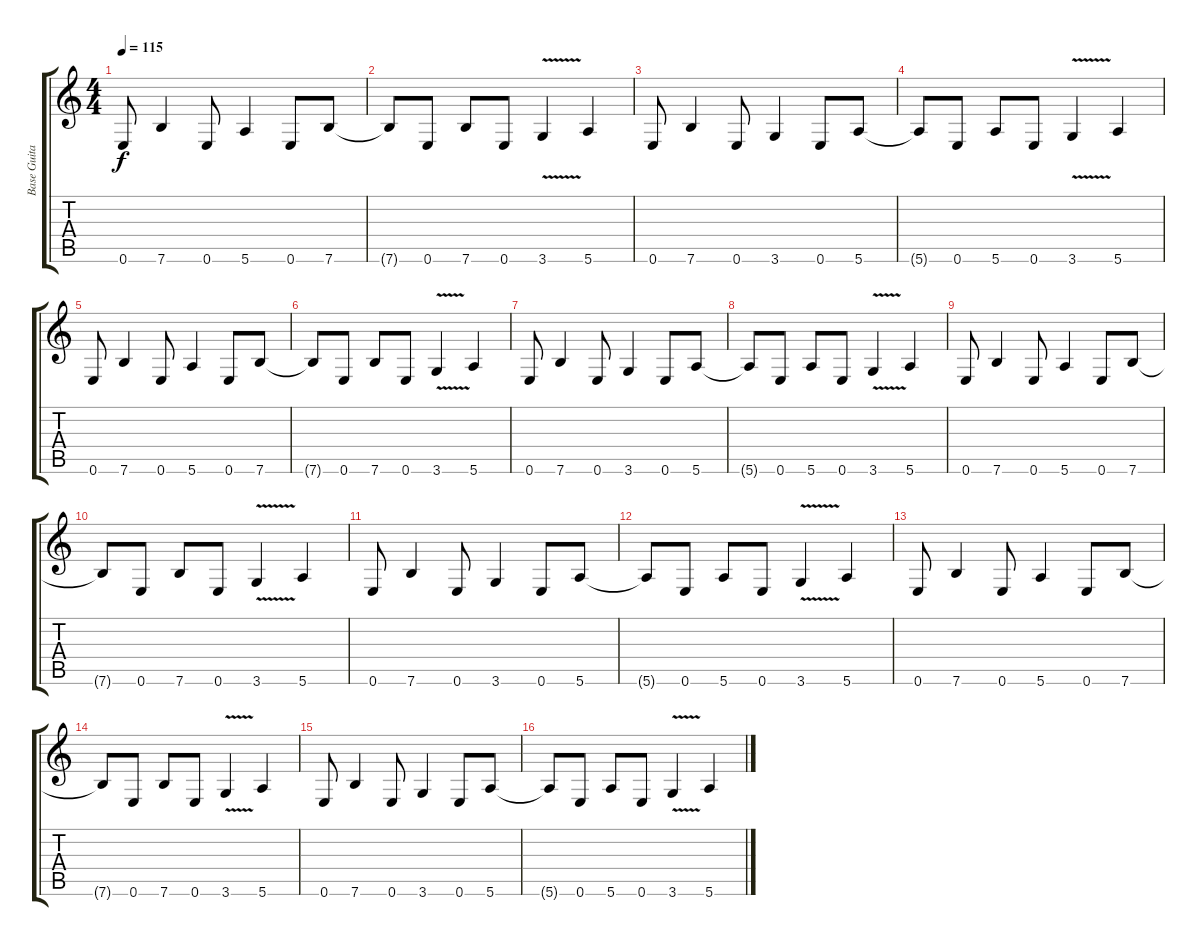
\track ("Base Guitar" "Base Guita") {instrument distortionguitar}
\staff {score tabs}
\tuning (E4 B3 G3 D3 A2 E2) {hide}
\ts (4 4)
\tempo 115
\clef g2
\ks c
0.6.8{dy f} 7.6.4 0.6.8 5.6.4 0.6.8 7.6.8 |
7.6{t}.8 0.6.8 7.6.8 0.6.8 3.6{v}.4 5.6.4 |
0.6.8 7.6.4 0.6.8 3.6.4 0.6.8 5.6.8 |
5.6{t}.8 0.6.8 5.6.8 0.6.8 3.6{v}.4 5.6.4 |
0.6.8 7.6.4 0.6.8 5.6.4 0.6.8 7.6.8 |
7.6{t}.8 0.6.8 7.6.8 0.6.8 3.6{v}.4 5.6.4 |
0.6.8 7.6.4 0.6.8 3.6.4 0.6.8 5.6.8 |
5.6{t}.8 0.6.8 5.6.8 0.6.8 3.6{v}.4 5.6.4 |
0.6.8 7.6.4 0.6.8 5.6.4 0.6.8 7.6.8 |
7.6{t}.8 0.6.8 7.6.8 0.6.8 3.6{v}.4 5.6.4 |
0.6.8 7.6.4 0.6.8 3.6.4 0.6.8 5.6.8 |
5.6{t}.8 0.6.8 5.6.8 0.6.8 3.6{v}.4 5.6.4 |
0.6.8 7.6.4 0.6.8 5.6.4 0.6.8 7.6.8 |
7.6{t}.8 0.6.8 7.6.8 0.6.8 3.6{v}.4 5.6.4 |
0.6.8 7.6.4 0.6.8 3.6.4 0.6.8 5.6.8 |
5.6{t}.8 0.6.8 5.6.8 0.6.8 3.6{v}.4 5.6.4
